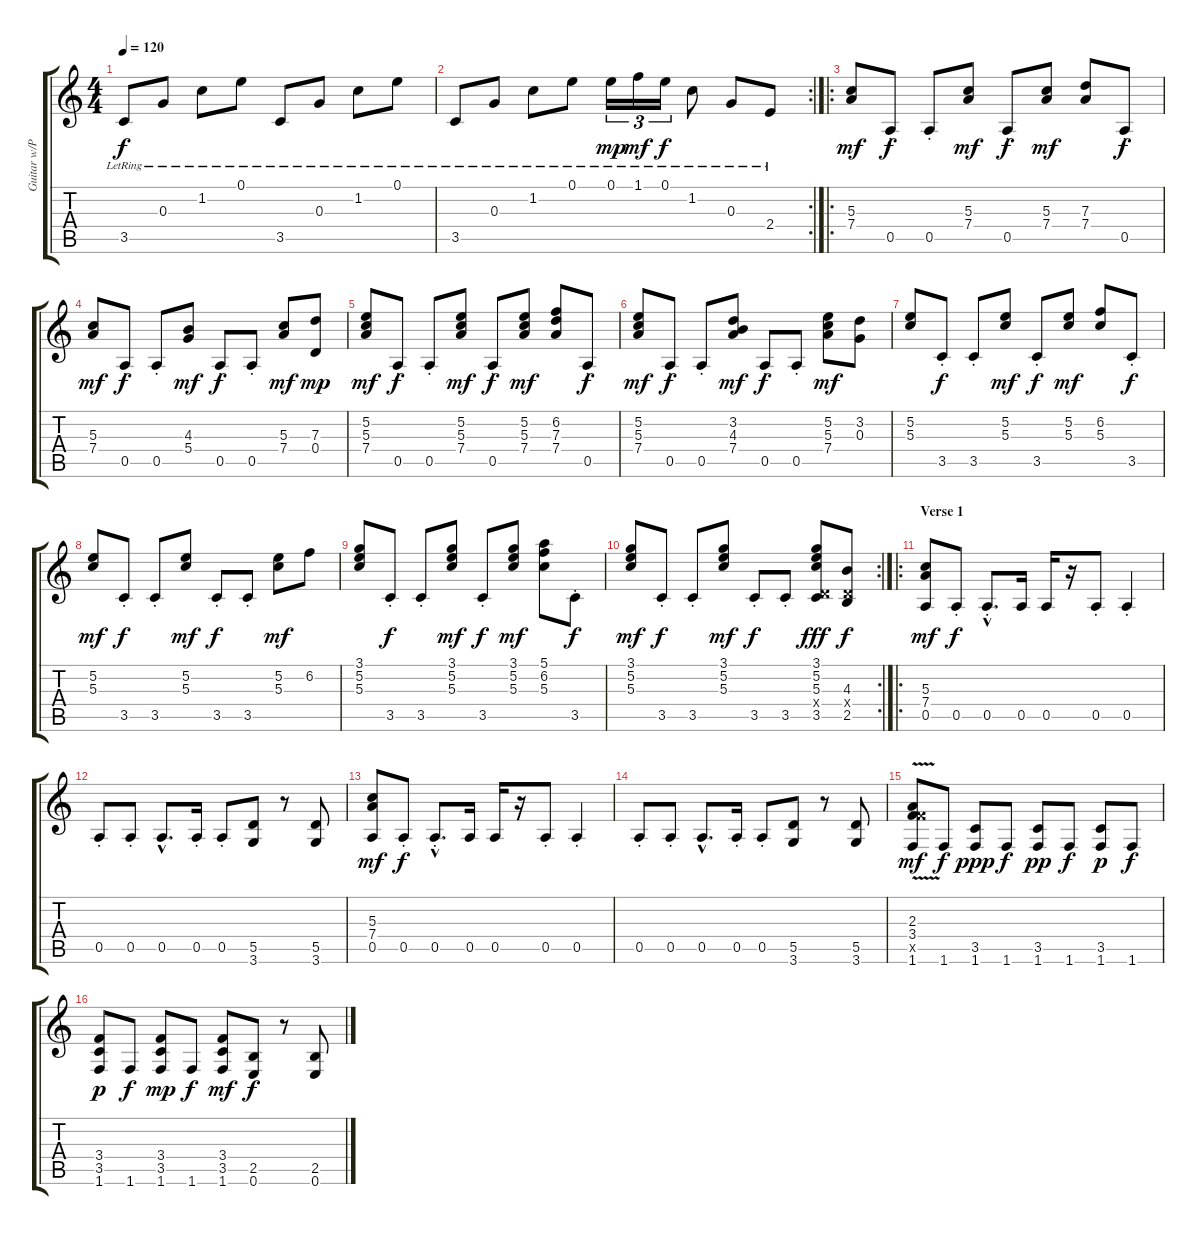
\track ("Guitar w/Piano" "Guitar w/P") {instrument acousticguitarsteel}
\staff {score tabs}
\tuning (E4 B3 G3 D3 A2 E2) {hide}
\ts (4 4)
\tempo 120
\clef g2
\ks c
3.5{lr}.8{dy f} 0.3{lr}.8 1.2{lr}.8 0.1{lr}.8 3.5{lr}.8 0.3{lr}.8 1.2{lr}.8 0.1{lr}.8 |
\rc 2
3.5{lr}.8 0.3{lr}.8 1.2{lr}.8 0.1{lr}.8 0.1{lr}.16{tu (3 2) dy mp} 1.1{lr}.16{tu (3 2) dy mf} 0.1{lr}.16{tu (3 2) dy f} 1.2{lr}.8 0.3{lr}.8 2.4{lr}.8 |
\ro
(5.3 7.4).8{dy mf volume 16 instrument distortionguitar} 0.5{st}.8{dy f} 0.5{st}.8 (5.3 7.4).8{dy mf volume 14 instrument distortionguitar} 0.5{st}.8{dy f} (5.3 7.4).8{dy mf volume 14 instrument distortionguitar} (7.3 7.4).8 0.5{st}.8{dy f} |
(5.3 7.4).8{dy mf} 0.5{st}.8{dy f} 0.5{st}.8 (4.3 5.4).8{dy mf} 0.5{st}.8{dy f} 0.5{st}.8 (5.3 7.4).8{dy mf} (7.3 0.4).8{dy mp} |
(5.2 5.3 7.4).8{dy mf volume 16 instrument distortionguitar} 0.5{st}.8{dy f} 0.5{st}.8 (5.2 5.3 7.4).8{dy mf volume 14 instrument distortionguitar} 0.5{st}.8{dy f} (5.2 5.3 7.4).8{dy mf volume 14 instrument distortionguitar} (6.2 7.3 7.4).8 0.5{st}.8{dy f} |
(5.2 5.3 7.4).8{dy mf} 0.5{st}.8{dy f} 0.5{st}.8 (3.2 4.3 7.4).8{dy mf} 0.5{st}.8{dy f} 0.5{st}.8 (5.2 5.3 7.4).8{dy mf} (3.2 0.3).8 |
(5.2 5.3).8 3.5{st}.8{dy f} 3.5{st}.8 (5.2 5.3).8{dy mf} 3.5{st}.8{dy f} (5.2 5.3).8{dy mf} (6.2 5.3).8 3.5{st}.8{dy f} |
(5.2 5.3).8{dy mf} 3.5{st}.8{dy f} 3.5{st}.8 (5.2 5.3).8{dy mf} 3.5{st}.8{dy f} 3.5{st}.8 (5.2 5.3).8{dy mf} 6.2.8 |
(3.1 5.2 5.3).8 3.5{st}.8{dy f} 3.5{st}.8 (3.1 5.2 5.3).8{dy mf} 3.5{st}.8{dy f} (3.1 5.2 5.3).8{dy mf} (5.1 6.2 5.3).8 3.5{st}.8{dy f} |
\rc 2
(3.1 5.2 5.3).8{dy mf} 3.5{st}.8{dy f} 3.5{st}.8 (3.1 5.2 5.3).8{dy mf} 3.5{st}.8{dy f} 3.5{st}.8 (3.1 5.2 5.3 0.4{x} 3.5).8{dy fff} (4.3 0.4{x} 2.5).8{dy f} |
\ro
\section ("" "Verse 1")
(5.3 7.4 0.5).8{dy mf volume 16 instrument distortionguitar} 0.5{st}.8{dy f} 0.5{hac st}.8{d} 0.5.16 0.5.16 r.16 0.5{st}.8 0.5{st}.4 |
0.5{st}.8{volume 14 instrument distortionguitar} 0.5{st}.8 0.5{hac}.8{d} 0.5{st}.16 0.5{st}.8 (5.5 3.6).8 r.8 (5.5 3.6).8 |
(5.3 7.4 0.5).8{dy mf volume 16 instrument distortionguitar} 0.5{st}.8{dy f} 0.5{hac st}.8{d} 0.5.16 0.5.16 r.16 0.5{st}.8 0.5{st}.4 |
0.5{st}.8{volume 14 instrument distortionguitar} 0.5{st}.8 0.5{hac}.8{d} 0.5{st}.16 0.5{st}.8 (5.5 3.6).8 r.8 (5.5 3.6).8 |
(2.3{v} 3.4 8.5{x} 1.6).8{dy mf} 1.6.8{dy f} (3.5 1.6).8{dy ppp} 1.6.8{dy f} (3.5 1.6).8{dy pp} 1.6.8{dy f} (3.5 1.6).8{dy p} 1.6.8{dy f} |
(3.4 3.5 1.6).8{dy p} 1.6.8{dy f} (3.4 3.5 1.6).8{dy mp} 1.6.8{dy f} (3.4 3.5 1.6).8{dy mf} (2.5 0.6).8{dy f} r.8 (2.5 0.6).8
